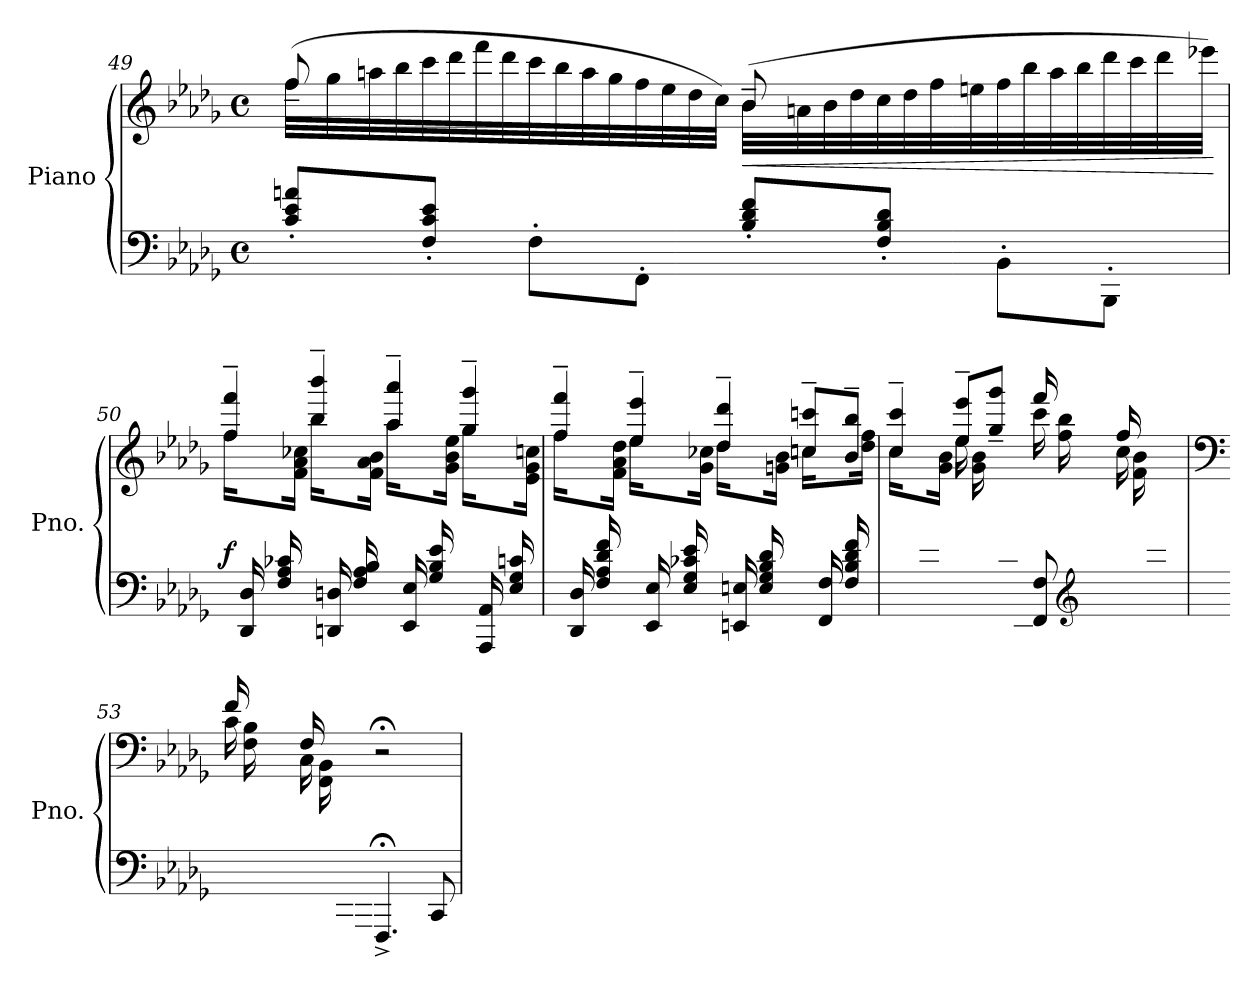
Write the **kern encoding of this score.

**kern	**kern	**dynam
*part1	*part1	*part1
*staff2	*staff1	*staff1/2
*I"Piano	*	*
*I'Pno.	*	*
!!LO:PB:g=z
*clefF4	*clefG2	*
*k[b-e-a-d-g-]	*k[b-e-a-d-g-]	*
*M4/4	*M4/4	*
*met(c)	*met(c)	*
=49	=49	=49
*	*^	*
8c/' 8e-/' 8an/'L	(>32ff\LLL	8ff~/	.
.	32gg-\	.	.
.	32aan\	.	.
.	32bb-\	.	.
8F/' 8c/' 8e-/'J	32ccc\	4.ryy	.
.	32ddd-\	.	.
.	32fff\	.	.
.	32ddd-\	.	.
8F'\L	32ccc\	.	.
.	32bb-\	.	.
.	32aa\	.	.
.	32gg-\	.	.
8FF'\J	32ff\	.	.
.	32ee-\	.	.
.	32dd-\	.	.
.	32cc\JJJ)	.	.
!	!	!	!LO:HP:b
8B-/' 8d-/' 8f/'L	(>32b-~\LLL	8b-/	<
.	32an\	.	.
.	32b-\	.	.
.	32dd-\	.	.
8F/' 8B-/' 8d-/'J	32cc\	4.ryy	.
.	32dd-\	.	.
.	32ff\	.	.
.	32een\	.	.
8BB-'\L	32ff\	.	.
.	32bb-\	.	.
.	32aa\	.	.
.	32bb-\	.	.
8BBB-'\J	32ddd-\	.	.
.	32ccc\	.	.
.	32ddd-\	.	.
.	32eee-X\JJJ)	.	.
*	*v	*v	*
.	.	[
!!LO:LB:g=z
=50	=50	=50
*	*^	*
!	!	!	!LO:DY:a=2
16ryy	4ff/~ 4fff/~	16ff\LL	f
16DD-/ 16D-/	.	8ryy	.
16F/ 16A-/ 16c-X/	.	.	.
8ryy	.	16f\ 16a-\ 16cc-X\JJ	.
.	4bb-/~ 4bbb-/~	16bb-\LL	.
16DDn/ 16Dn/	.	8ryy	.
16F/ 16A-/ 16B-/	.	.	.
8ryy	.	16f\ 16a-\ 16b-\JJ	.
.	4aa-/~ 4aaa-/~	16aa-\LL	.
16EE-/ 16E-/	.	8ryy	.
16G-/ 16B-/ 16e-/	.	.	.
8ryy	.	16g-\ 16b-\ 16ee-\JJ	.
.	4gg-/~ 4ggg-/~	16gg-\LL	.
16AAA-/ 16AA-/	.	8ryy	.
16E-/ 16G-/ 16cn/	.	.	.
16ryy	.	16e-\ 16g-\ 16ccn\JJ	.
=51	=51	=51	=51
16ryy	4ff/~ 4fff/~	16ff\LL	.
16DD-/ 16D-/	.	8ryy	.
16F/ 16A-/ 16d-/ 16f/	.	.	.
8ryy	.	16f\ 16a-\ 16dd-\JJ	.
.	4ee-/~ 4eee-/~	16ee-\LL	.
16EE-/ 16E-/	.	8ryy	.
16E-/ 16G-/ 16c-X/ 16e-/	.	.	.
8ryy	.	16g-\ 16cc-X\JJ	.
.	4dd-/~ 4ddd-/~	16dd-\LL	.
16EEn/ 16En/	.	8ryy	.
16E/ 16G-/ 16B-/ 16d-/	.	.	.
8ryy	.	16gn\ 16b-\JJ	.
.	8cc/~ 8cccn/~L	16ccn\LL	.
16FF/ 16F/	.	8ryy	.
16F/ 16B-/ 16d-/ 16f/	8b-/~ 8bb-/~J	.	.
16ryy	.	16dd-\ 16ff\JJ	.
!!LO:LB:g=z	!!
=52	=52	=52	=52
*^	*	*	*
16ryy	2ryy	4cc/~ 4ccc/~	16cc\LL	.
16GG-/ 16G-/	.	.	8ryy	.
16G-/ 16B-/ 16e-/	.	.	.	.
8.ryy	.	.	16g-\ 16b-\JJ	.
.	.	8ee-/~ 8eee-/~L	16ee-\LL	.
.	.	.	16g-\ 16b-\	.
16E-/ 16B-/ 16c/	.	8gg-/~ 8ggg-/~J	8ryy	.
16EE-/ 16E-/JJ	.	.	.	.
8ryy	8FF/ 8F/	16fff/	16ccc\LL	.
.	.	8.ryy	16ff\ 16bb-\	.
*clefG2	*	*	*	*
16cc/ 16ee-/	4.ryy	.	8ryy	.
16f/ 16b-/JJ	.	.	.	.
8ryy	.	16ff/	16cc\LL	.
.	.	8.ryy	16f\ 16b-\	.
*clefF4	*	*	*	*
16c/ 16e-/	.	.	8ryy	.
16F/ 16B-/JJ	.	.	.	.
*v	*v	*	*	*
=53	=53	=53	=53
*	*clefF4	*	*
8ryy	16f/	16c\LL	.
.	8.ryy	16F\ 16B-\	.
16C/ 16E-/	.	8ryy	.
16FF/ 16BB-/JJ	.	.	.
8ryy	16F/	16C\LL	.
.	8.ryy	16FF\ 16BB-\	.
16CC/ 16EE-/	.	2ryy	.
16GGG-/ 16BBB-/JJ	.	.	.
4.FFF;<^/	2r;<	.	.
8CC/	.	8ryy	.
*	*v	*v	*
=	=	=
*-	*-	*-
